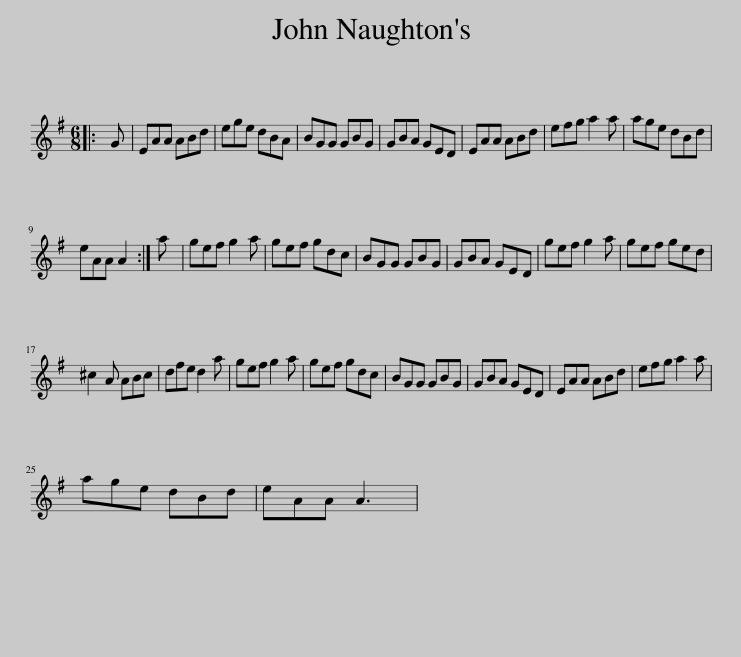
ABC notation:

X:1
L:1/8
M:6/8
I:linebreak $
K:G
V:1 treble
V:1
|: G | EAA ABd | ege dBA | BGG GBG | GBA GED | %5
 EAA ABd | efg a2 a | age dBd |$ eAA A2 :| a | %10
 gef g2 a | gef gdc | BGG GBG | GBA GED | gef g2 a | %15
 gef ged |$ ^c2 A ABc | dfe d2 a | gef g2 a | gef gdc | %20
 BGG GBG | GBA GED | EAA ABd | efg a2 a |$ age dBd | %25
 eAA A3 | %26
